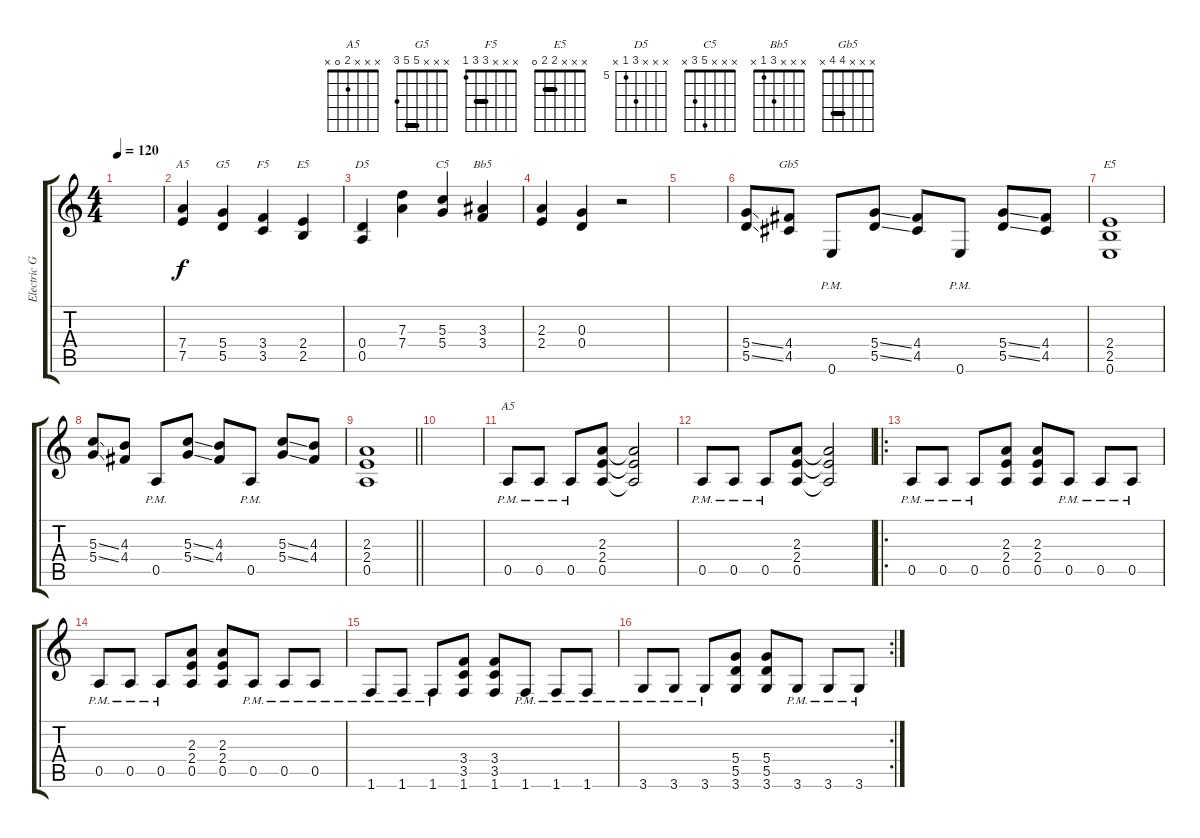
\track ("Electric Guitar" "Electric G") {instrument overdrivenguitar}
\staff {score tabs}
\tuning (E4 B3 G3 D3 A2 E2) {hide}
\chord ("A5" x x 2 2 0 x) {barre 2}
\chord ("G5" x x x 5 5 3) {barre 5}
\chord ("F5" x x x 3 3 1) {barre 3}
\chord ("E5" x x x 9 7 x) {firstfret 7}
\chord ("D5" x x x 7 5 x) {firstfret 5}
\chord ("C5" x x x 5 3 x)
\chord ("Bb5" x x x 3 1 x)
\chord ("Gb5 " x x x 4 4 x) {barre 4}
\chord ("E5" x x x 2 2 0) {barre 2}
\chord ("A5" x x x 2 0 x)
\ts (4 4)
\section ("" "")
\tempo 120
\clef g2
\ks c
|
(7.4 7.5).4{ch "A5"} (5.4 5.5).4{ch "G5"} (3.4 3.5).4{ch "F5"} (2.4 2.5).4{ch "E5"} |
(0.4 0.5).4{ch "D5"} (7.3 7.4).4 (5.3 5.4).4{ch "C5"} (3.3 3.4).4{ch "Bb5"} |
(2.3 2.4).4 (0.3 0.4).4 r.2 |
|
(5.4{ss} 5.5{ss}).8 (4.4 4.5).8{ch "Gb5 "} 0.6{pm}.8 (5.4{ss} 5.5{ss}).8{txt ""} (4.4 4.5).8 0.6{pm}.8 (5.4{ss} 5.5{ss}).8 (4.4 4.5).8 |
(2.4 2.5 0.6).1{ch "E5"} |
(5.3{ss} 5.4{ss}).8 (4.3 4.4).8 0.5{pm}.8 (5.3{ss} 5.4{ss}).8 (4.3 4.4).8 0.5{pm}.8 (5.3{ss} 5.4{ss}).8 (4.3 4.4).8 |
\barLineRight lightlight
(2.3 2.4 0.5).1 |
\section ("" "")
|
0.5{pm}.8{ch "A5"} 0.5{pm}.8 0.5{pm}.8 (2.3 2.4 0.5).8 (2.3{t} 2.4{t} 0.5{t}).2 |
0.5{pm}.8 0.5{pm}.8 0.5{pm}.8 (2.3 2.4 0.5).8 (2.3{t} 2.4{t} 0.5{t}).2 |
\ro
0.5{pm}.8 0.5{pm}.8 0.5{pm}.8 (2.3 2.4 0.5).8 (2.3 2.4 0.5).8 0.5{pm}.8 0.5{pm}.8 0.5{pm}.8 |
0.5{pm}.8 0.5{pm}.8 0.5{pm}.8 (2.3 2.4 0.5).8 (2.3 2.4 0.5).8 0.5{pm}.8 0.5{pm}.8 0.5{pm}.8 |
1.6{pm}.8 1.6{pm}.8 1.6{pm}.8 (3.4 3.5 1.6).8 (3.4 3.5 1.6).8 1.6{pm}.8 1.6{pm}.8 1.6{pm}.8 |
\rc 2
3.6{pm}.8 3.6{pm}.8 3.6{pm}.8 (5.4 5.5 3.6).8 (5.4 5.5 3.6).8 3.6{pm}.8 3.6{pm}.8 3.6{pm}.8
